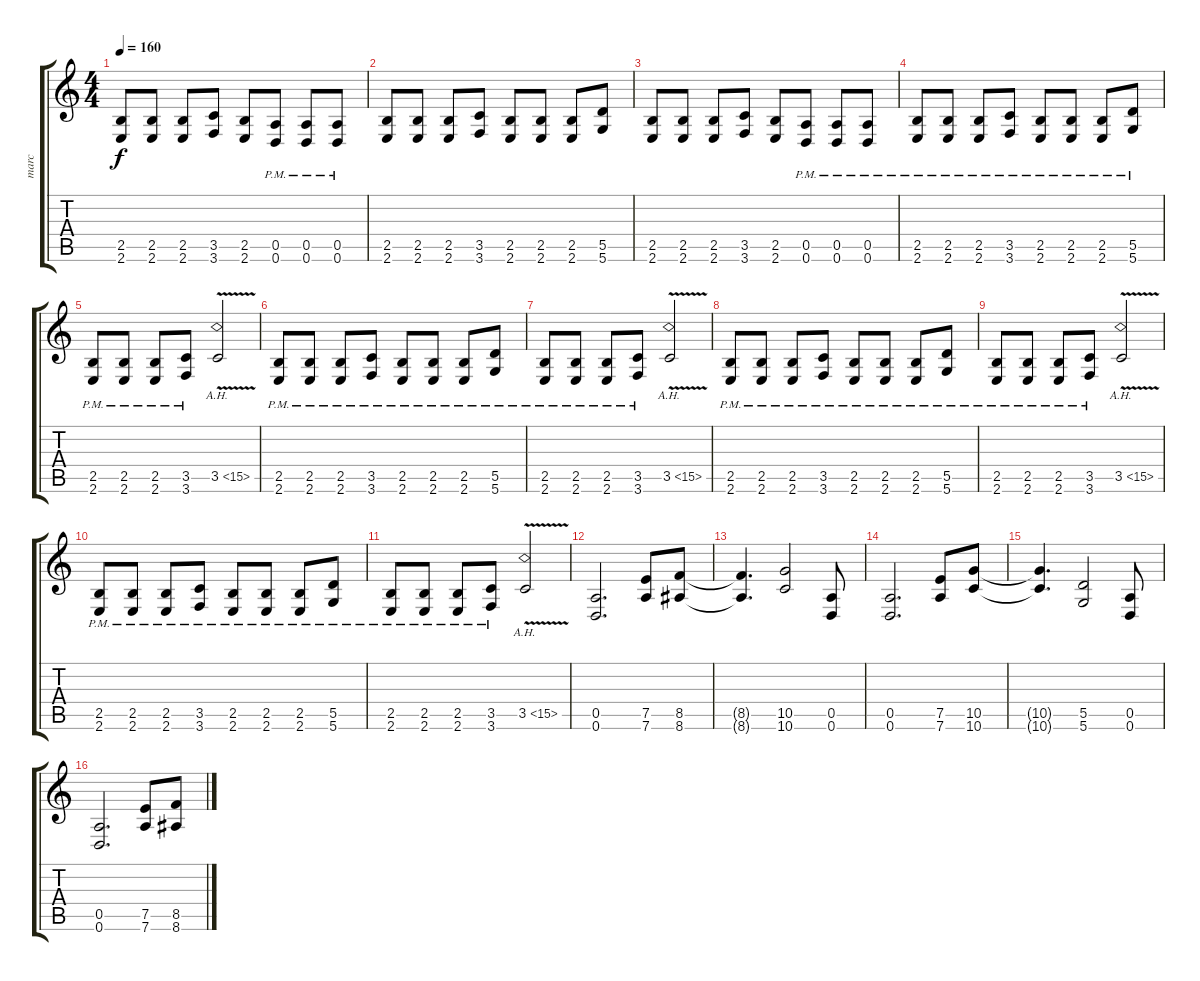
\track ("marc" "marc") {instrument distortionguitar}
\staff {score tabs}
\tuning (E4 B3 G3 D3 A2 D2) {hide}
\ts (4 4)
\tempo 160
\clef g2
\ks c
(2.5 2.6).8{dy f} (2.5 2.6).8 (2.5 2.6).8 (3.5 3.6).8 (2.5 2.6).8 (0.5{pm} 0.6{pm}).8 (0.5{pm} 0.6{pm}).8 (0.5{pm} 0.6{pm}).8 |
(2.5 2.6).8 (2.5 2.6).8 (2.5 2.6).8 (3.5 3.6).8 (2.5 2.6).8 (2.5 2.6).8 (2.5 2.6).8 (5.5 5.6).8 |
(2.5 2.6).8 (2.5 2.6).8 (2.5 2.6).8 (3.5 3.6).8 (2.5 2.6).8 (0.5{pm} 0.6{pm}).8 (0.5{pm} 0.6{pm}).8 (0.5{pm} 0.6{pm}).8 |
(2.5{pm} 2.6{pm}).8 (2.5{pm} 2.6{pm}).8 (2.5{pm} 2.6{pm}).8 (3.5{pm} 3.6{pm}).8 (2.5{pm} 2.6{pm}).8 (2.5{pm} 2.6{pm}).8 (2.5{pm} 2.6{pm}).8 (5.5{pm} 5.6{pm}).8 |
(2.5{pm} 2.6{pm}).8 (2.5{pm} 2.6{pm}).8 (2.5{pm} 2.6{pm}).8 (3.5{pm} 3.6{pm}).8 3.5{ah 12 v}.2 |
(2.5{pm} 2.6{pm}).8 (2.5{pm} 2.6{pm}).8 (2.5{pm} 2.6{pm}).8 (3.5{pm} 3.6{pm}).8 (2.5{pm} 2.6{pm}).8 (2.5{pm} 2.6{pm}).8 (2.5{pm} 2.6{pm}).8 (5.5{pm} 5.6{pm}).8 |
(2.5{pm} 2.6{pm}).8 (2.5{pm} 2.6{pm}).8 (2.5{pm} 2.6{pm}).8 (3.5{pm} 3.6{pm}).8 3.5{ah 12 v}.2 |
(2.5{pm} 2.6{pm}).8 (2.5{pm} 2.6{pm}).8 (2.5{pm} 2.6{pm}).8 (3.5{pm} 3.6{pm}).8 (2.5{pm} 2.6{pm}).8 (2.5{pm} 2.6{pm}).8 (2.5{pm} 2.6{pm}).8 (5.5{pm} 5.6{pm}).8 |
(2.5{pm} 2.6{pm}).8 (2.5{pm} 2.6{pm}).8 (2.5{pm} 2.6{pm}).8 (3.5{pm} 3.6{pm}).8 3.5{ah 12 v}.2 |
(2.5{pm} 2.6{pm}).8 (2.5{pm} 2.6{pm}).8 (2.5{pm} 2.6{pm}).8 (3.5{pm} 3.6{pm}).8 (2.5{pm} 2.6{pm}).8 (2.5{pm} 2.6{pm}).8 (2.5{pm} 2.6{pm}).8 (5.5{pm} 5.6{pm}).8 |
(2.5{pm} 2.6{pm}).8 (2.5{pm} 2.6{pm}).8 (2.5{pm} 2.6{pm}).8 (3.5{pm} 3.6{pm}).8 3.5{ah 12 v}.2 |
(0.5 0.6).2{d} (7.5 7.6).8 (8.5 8.6).8 |
(8.5{t} 8.6{t}).4{d} (10.5 10.6).2 (0.5 0.6).8 |
(0.5 0.6).2{d} (7.5 7.6).8 (10.5 10.6).8 |
(10.5{t} 10.6{t}).4{d} (5.5 5.6).2 (0.5 0.6).8 |
(0.5 0.6).2{d} (7.5 7.6).8 (8.5 8.6).8
